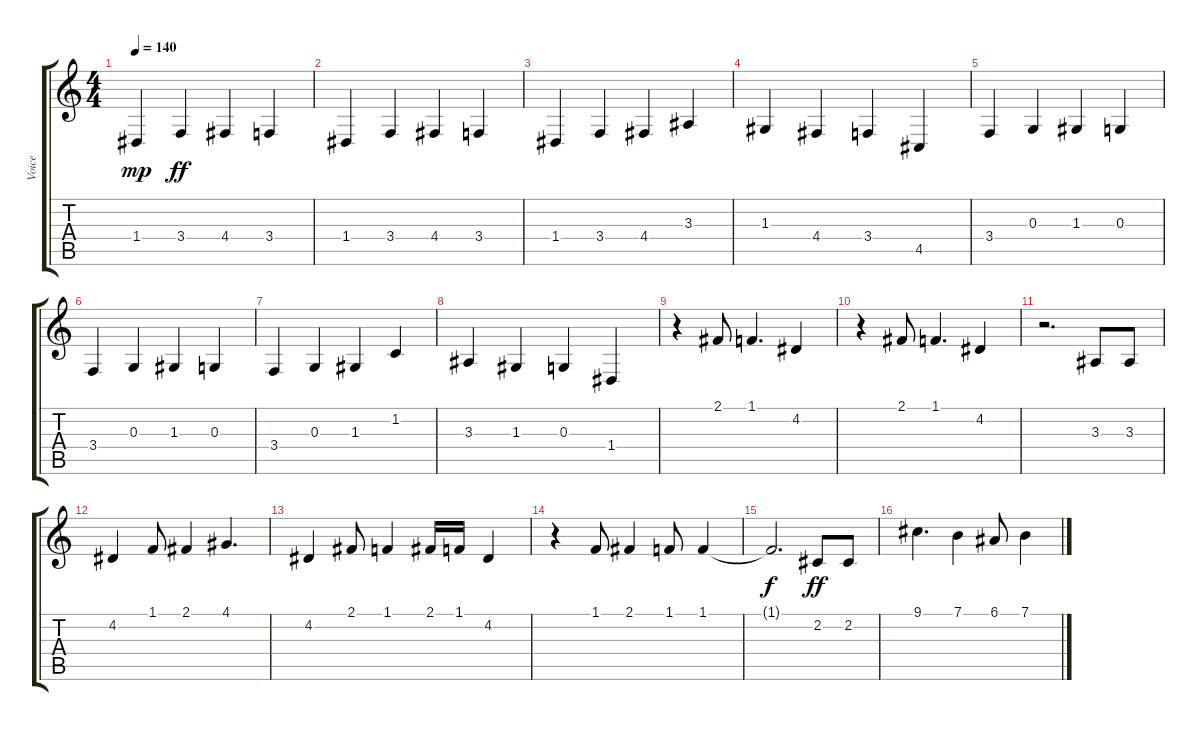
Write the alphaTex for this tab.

\track ("Voice" "Voice") {instrument lead6voice}
\staff {score tabs}
\tuning (E4 B3 G3 D3 A2 E2) {hide}
\ts (4 4)
\tempo 140
\clef g2
\ks c
1.4.4{dy mp} 3.4.4{dy ff} 4.4.4 3.4.4 |
1.4.4 3.4.4 4.4.4 3.4.4 |
1.4.4 3.4.4 4.4.4 3.3.4 |
1.3.4 4.4.4 3.4.4 4.5.4 |
3.4.4 0.3.4 1.3.4 0.3.4 |
3.4.4 0.3.4 1.3.4 0.3.4 |
3.4.4 0.3.4 1.3.4 1.2.4 |
3.3.4 1.3.4 0.3.4 1.4.4 |
r.4 2.1.8 1.1.4{d} 4.2.4 |
r.4 2.1.8 1.1.4{d} 4.2.4 |
r.2{d} 3.3.8 3.3.8 |
4.2.4 1.1.8 2.1.4 4.1.4{d} |
4.2.4 2.1.8 1.1.4 2.1.16 1.1.16 4.2.4 |
r.4 1.1.8 2.1.4 1.1.8 1.1.4 |
1.1{t}.2{d dy f} 2.2.8{dy ff} 2.2.8 |
9.1.4{d} 7.1.4 6.1.8 7.1.4
